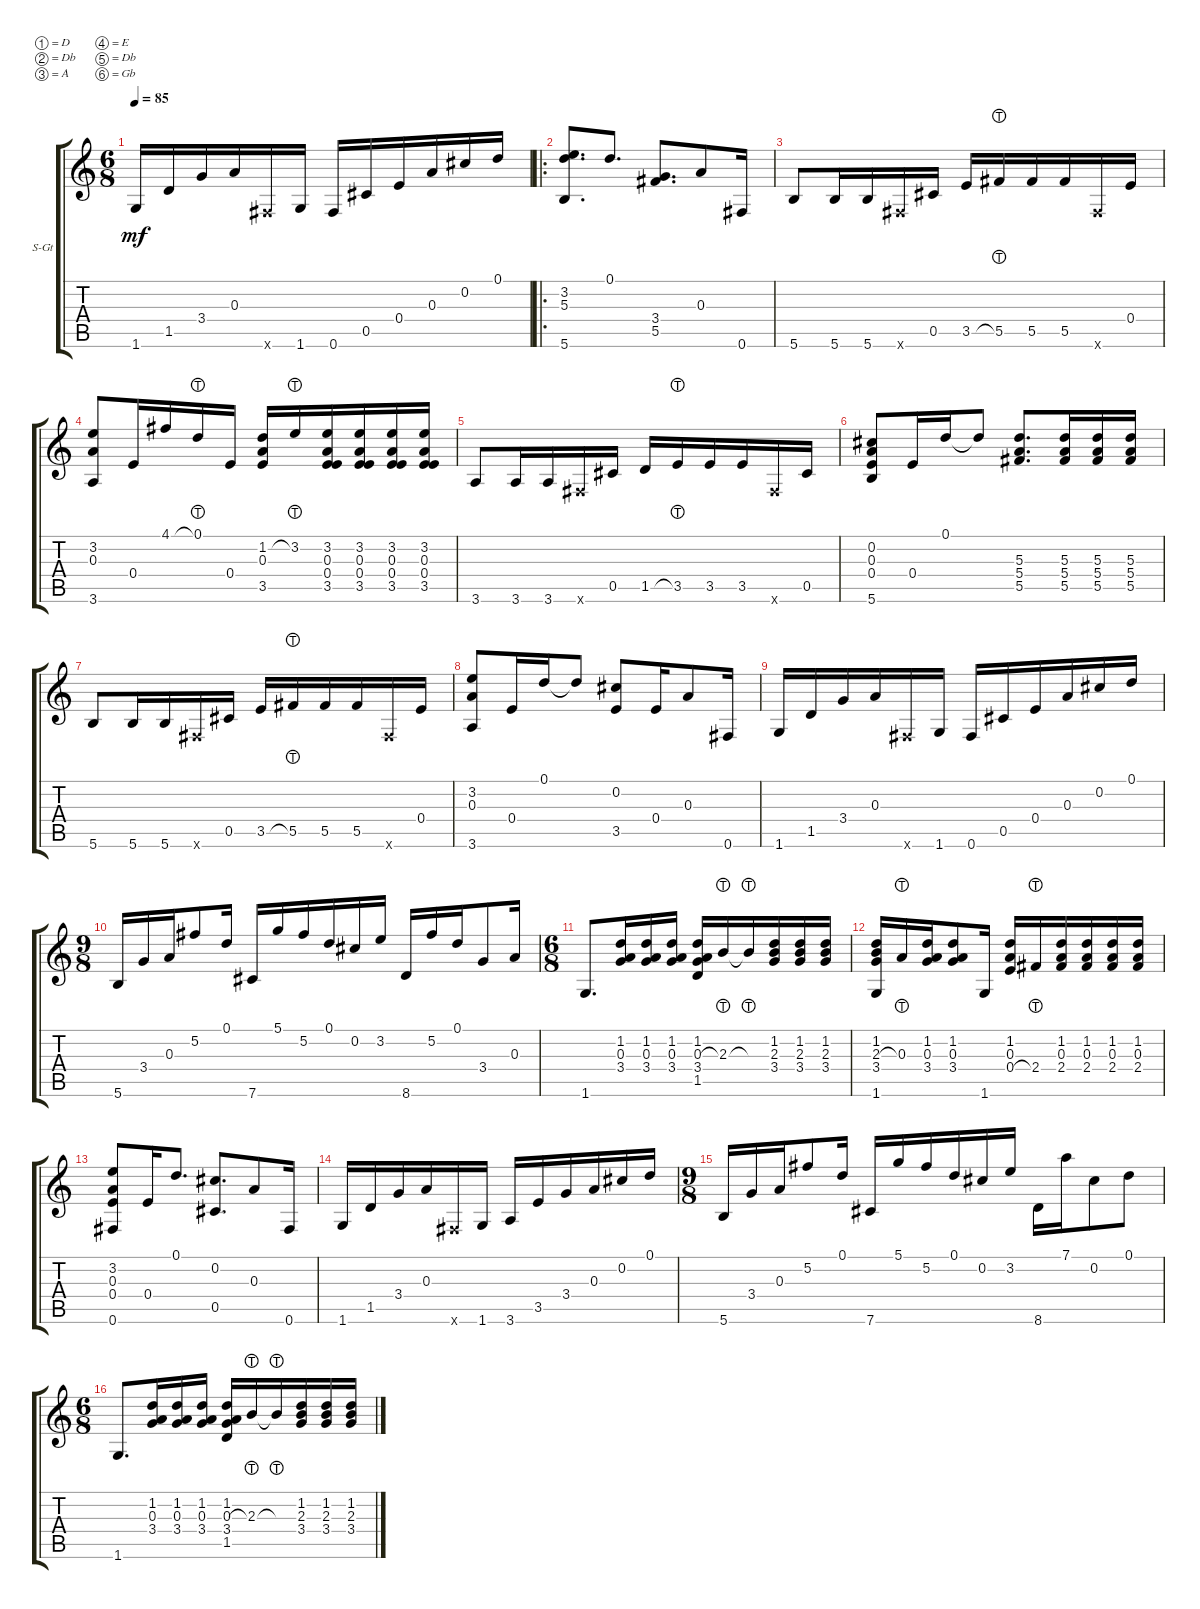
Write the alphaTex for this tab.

\defaultSystemsLayout 4
\bracketExtendMode groupsimilarinstruments
\firstSystemTrackNameOrientation horizontal
\otherSystemsTrackNameOrientation horizontal
\track ("Steel Guitar" "S-Gt") {instrument acousticguitarsteel}
\staff {score tabs}
\tuning (D4 Db4 A3 E3 Db3 Gb2)
\ts (6 8)
\tempo 85
\clef g2
\ks c
1.6.16{dy mf} 1.5.16 3.4.16 0.3.16 0.6{x}.16 1.6.16 0.6.16 0.5.16 0.4.16 0.3.16 0.2.16 0.1.16 |
\ro
(5.6 5.3 3.2).8{d} 0.1.8{d} (5.5 3.4).8{d} 0.3.8 0.6.16 |
5.6.8 5.6.16 5.6.16 0.6{x}.16 0.5.16 3.5.16 5.5{lht}.16 5.5.16 5.5.16 0.6{x}.16 0.4.16 |
(3.6 0.3 3.2).8 0.4.16 4.1.16 0.1{lht}.16 0.4.16 (3.5 0.3 1.2).16 3.2{lht}.16 (3.2 0.3 0.4 3.5).16 (3.5 0.4 0.3 3.2).16 (3.2 0.3 0.4 3.5).16 (0.4 3.5 0.3 3.2).16 |
3.6.8 3.6.16 3.6.16 0.6{x}.16 0.5.16 1.5.16 3.5{lht}.16 3.5.16 3.5.16 0.6{x}.16 0.5.16 |
(5.6 0.4 0.3 0.2).8 0.4.16 0.1.16 0.1{t}.8 (5.3 5.4 5.5).8{d} (5.4 5.3 5.5).16 (5.5 5.4 5.3).16 (5.5 5.4 5.3).16 |
5.6.8 5.6.16 5.6.16 0.6{x}.16 0.5.16 3.5.16 5.5{lht}.16 5.5.16 5.5.16 0.6{x}.16 0.4.16 |
(3.6 0.3 3.2).8 0.4.16 0.1.16 0.1{t}.8 (0.2 3.5).8 0.4.16 0.3.8 0.6.16 |
1.6.16 1.5.16 3.4.16 0.3.16 0.6{x}.16 1.6.16 0.6.16 0.5.16 0.4.16 0.3.16 0.2.16 0.1.16 |
\ts (9 8)
5.6.16 3.4.16 0.3.16 5.2.8 0.1.16 7.6.16 5.1.16 5.2.16 0.1.16 0.2.16 3.2.16 8.6.16 5.2.16 0.1.16 3.4.8 0.3.16 |
\ts (6 8)
1.6.8{d} (1.2 0.3 3.4).16 (3.4 0.3 1.2).16 (1.2 0.3 3.4).16 (1.5 3.4 0.3 1.2).16 2.3{lht}.16 2.3{lht t}.16 (1.2 2.3 3.4).16 (3.4 2.3 1.2).16 (1.2 2.3 3.4).16 |
(1.6 3.4 2.3 1.2).16 0.3{lht}.16 (1.2 0.3 3.4).16 (3.4 0.3 1.2).8 1.6.16 (1.2 0.3 0.4).16 2.4{lht}.16 (2.4 0.3 1.2).16 (1.2 0.3 2.4).16 (2.4 0.3 1.2).16 (1.2 0.3 2.4).16 |
(0.6 0.4 0.3 3.2).8 0.4.16 0.1.8{d} (0.2 0.5).8{d} 0.3.8 0.6.16 |
1.6.16 1.5.16 3.4.16 0.3.16 0.6{x}.16 1.6.16 3.6.16 3.5.16 3.4.16 0.3.16 0.2.16 0.1.16 |
\ts (9 8)
5.6.16 3.4.16 0.3.16 5.2.8 0.1.16 7.6.16 5.1.16 5.2.16 0.1.16 0.2.16 3.2.16 8.6.16 7.1.16 0.2.8 0.1.8 |
\ts (6 8)
1.6.8{d} (1.2 0.3 3.4).16 (3.4 0.3 1.2).16 (1.2 0.3 3.4).16 (1.5 3.4 0.3 1.2).16 2.3{lht}.16 2.3{lht t}.16 (1.2 2.3 3.4).16 (3.4 2.3 1.2).16 (1.2 2.3 3.4).16
